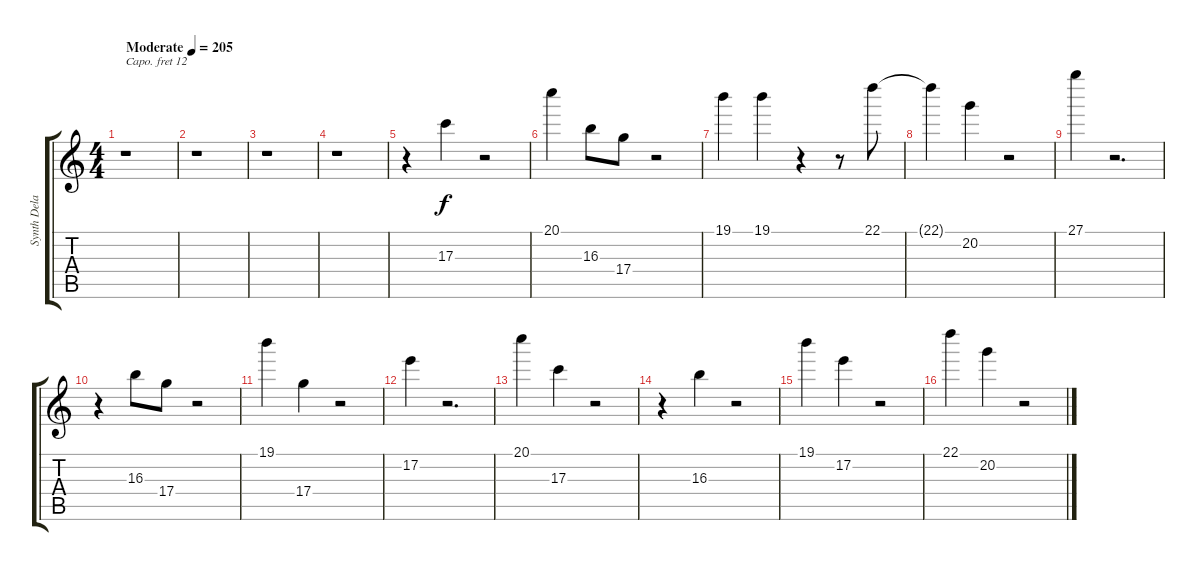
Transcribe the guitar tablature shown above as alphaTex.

\track ("Synth Delay" "Synth Dela") {instrument lead1square}
\staff {score tabs}
\capo 12
\tuning (E4 B3 G3 D3 A2 E2) {hide}
\ts (4 4)
\tempo (205 "Moderate")
\clef g2
\ks c
r.1{dy f instrument lead1square} |
r.1 |
r.1 |
r.1 |
r.4 17.3.4 r.2 |
20.1.4 16.3.8 17.4.8 r.2 |
19.1.4 19.1.4 r.4 r.8 22.1.8 |
22.1{t}.4 20.2.4 r.2 |
27.1.4 r.2{d} |
r.4 16.3.8 17.4.8 r.2 |
19.1.4 17.4.4 r.2 |
17.2.4 r.2{d} |
20.1.4 17.3.4 r.2 |
r.4 16.3.4 r.2 |
19.1.4 17.2.4 r.2 |
22.1.4 20.2.4 r.2
